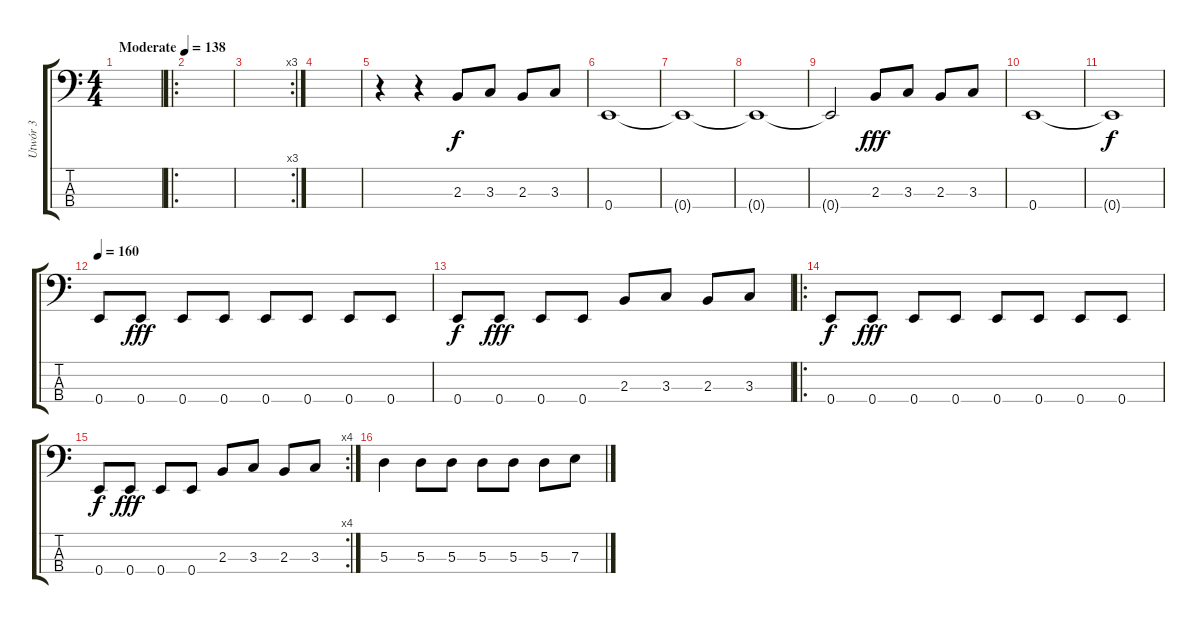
\track ("Utwór 3" "Utwór 3") {mute instrument electricbasspick}
\staff {score tabs}
\tuning (G2 D2 A1 E1) {hide}
\ts (4 4)
\tempo (138 "Moderate")
\clef f4
\ks c
|
\ro
|
\rc 3
|
|
r.4 r.4 2.3.8 3.3.8 2.3.8 3.3.8 |
0.4.1 |
0.4{t}.1{dy f} |
0.4{t}.1 |
0.4{t}.2 2.3.8{dy fff} 3.3.8 2.3.8 3.3.8 |
0.4.1 |
0.4{t}.1{dy f} |
\tempo 160
0.4.8 0.4.8{dy fff} 0.4.8 0.4.8 0.4.8 0.4.8 0.4.8 0.4.8 |
0.4.8{dy f} 0.4.8{dy fff} 0.4.8 0.4.8 2.3.8 3.3.8 2.3.8 3.3.8 |
\ro
0.4.8{dy f} 0.4.8{dy fff} 0.4.8 0.4.8 0.4.8 0.4.8 0.4.8 0.4.8 |
\rc 4
0.4.8{dy f} 0.4.8{dy fff} 0.4.8 0.4.8 2.3.8 3.3.8 2.3.8 3.3.8 |
5.3.4 5.3.8 5.3.8 5.3.8 5.3.8 5.3.8 7.3.8
